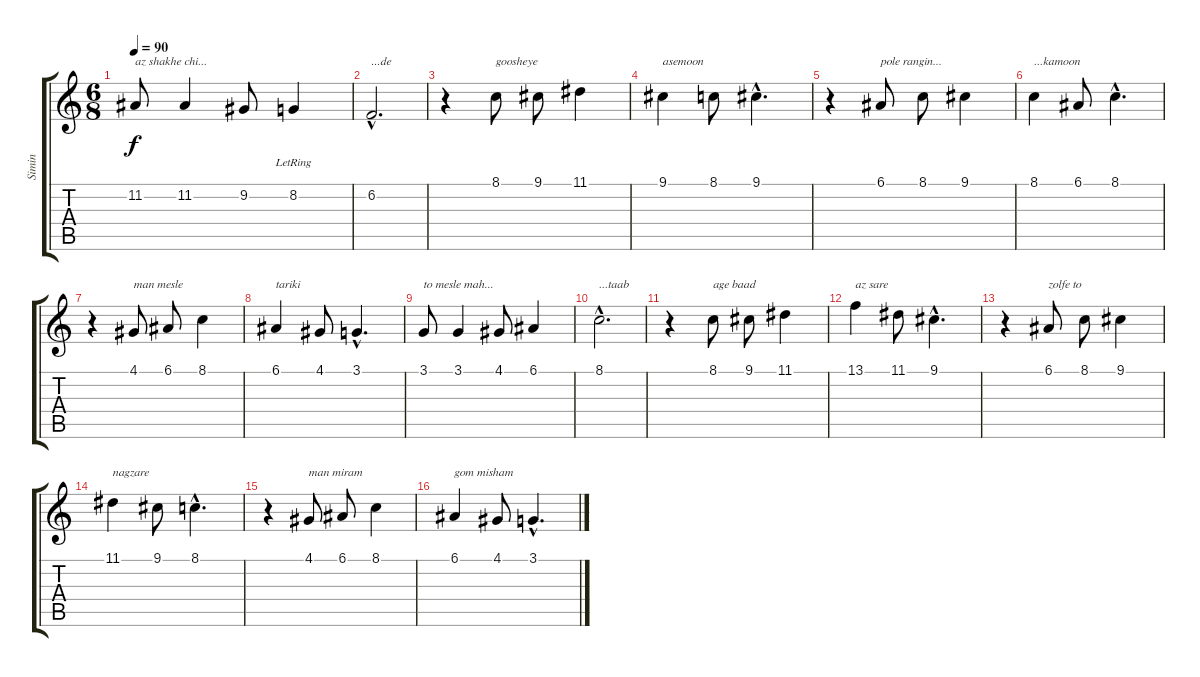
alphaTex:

\track ("Simin" "Simin") {instrument pad1newage}
\staff {score tabs}
\tuning (E4 B3 G3 D3 A2 E2) {hide}
\ts (6 8)
\tempo 90
\clef g2
\ks c
11.2.8{txt "az shakhe chi..." dy f} 11.2.4 9.2.8 8.2{lr}.4 |
6.2{hac}.2{d txt "...de"} |
r.4 8.1.8{txt "goosheye"} 9.1.8 11.1.4 |
9.1.4{txt "asemoon"} 8.1.8 9.1{hac}.4{d} |
r.4 6.1.8{txt "pole rangin..."} 8.1.8 9.1.4 |
8.1.4{txt "...kamoon"} 6.1.8 8.1{hac}.4{d} |
r.4 4.1.8{txt "man mesle"} 6.1.8 8.1.4 |
6.1.4{txt "tariki"} 4.1.8 3.1{hac}.4{d} |
3.1.8{txt "to mesle mah..."} 3.1.4 4.1.8 6.1.4 |
8.1{hac}.2{d txt "...taab"} |
r.4 8.1.8{txt "age baad"} 9.1.8 11.1.4 |
13.1.4{txt "az sare"} 11.1.8 9.1{hac}.4{d} |
r.4 6.1.8{txt "zolfe to"} 8.1.8 9.1.4 |
11.1.4{txt "nagzare"} 9.1.8 8.1{hac}.4{d} |
r.4 4.1.8{txt "man miram"} 6.1.8 8.1.4 |
6.1.4{txt "gom misham"} 4.1.8 3.1{hac}.4{d}
